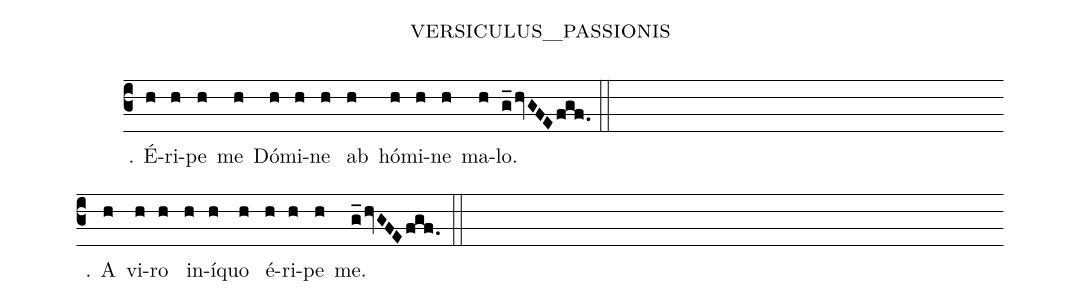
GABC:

name:versiculus_passionis;
%%
(c3) ℣. É(h)ri(h)pe(h) me(h) Dó(h)mi(h)ne(h) ab(h) hó(h)mi(h)ne(h) ma(h)lo.(g_hvGFEfgf.) (::) (Z-)
℟. A(h) vi(h)ro(h) in(h)í(h)quo(h) é(h)ri(h)pe(h) me.(g_hvGFEfgf.) (::)
